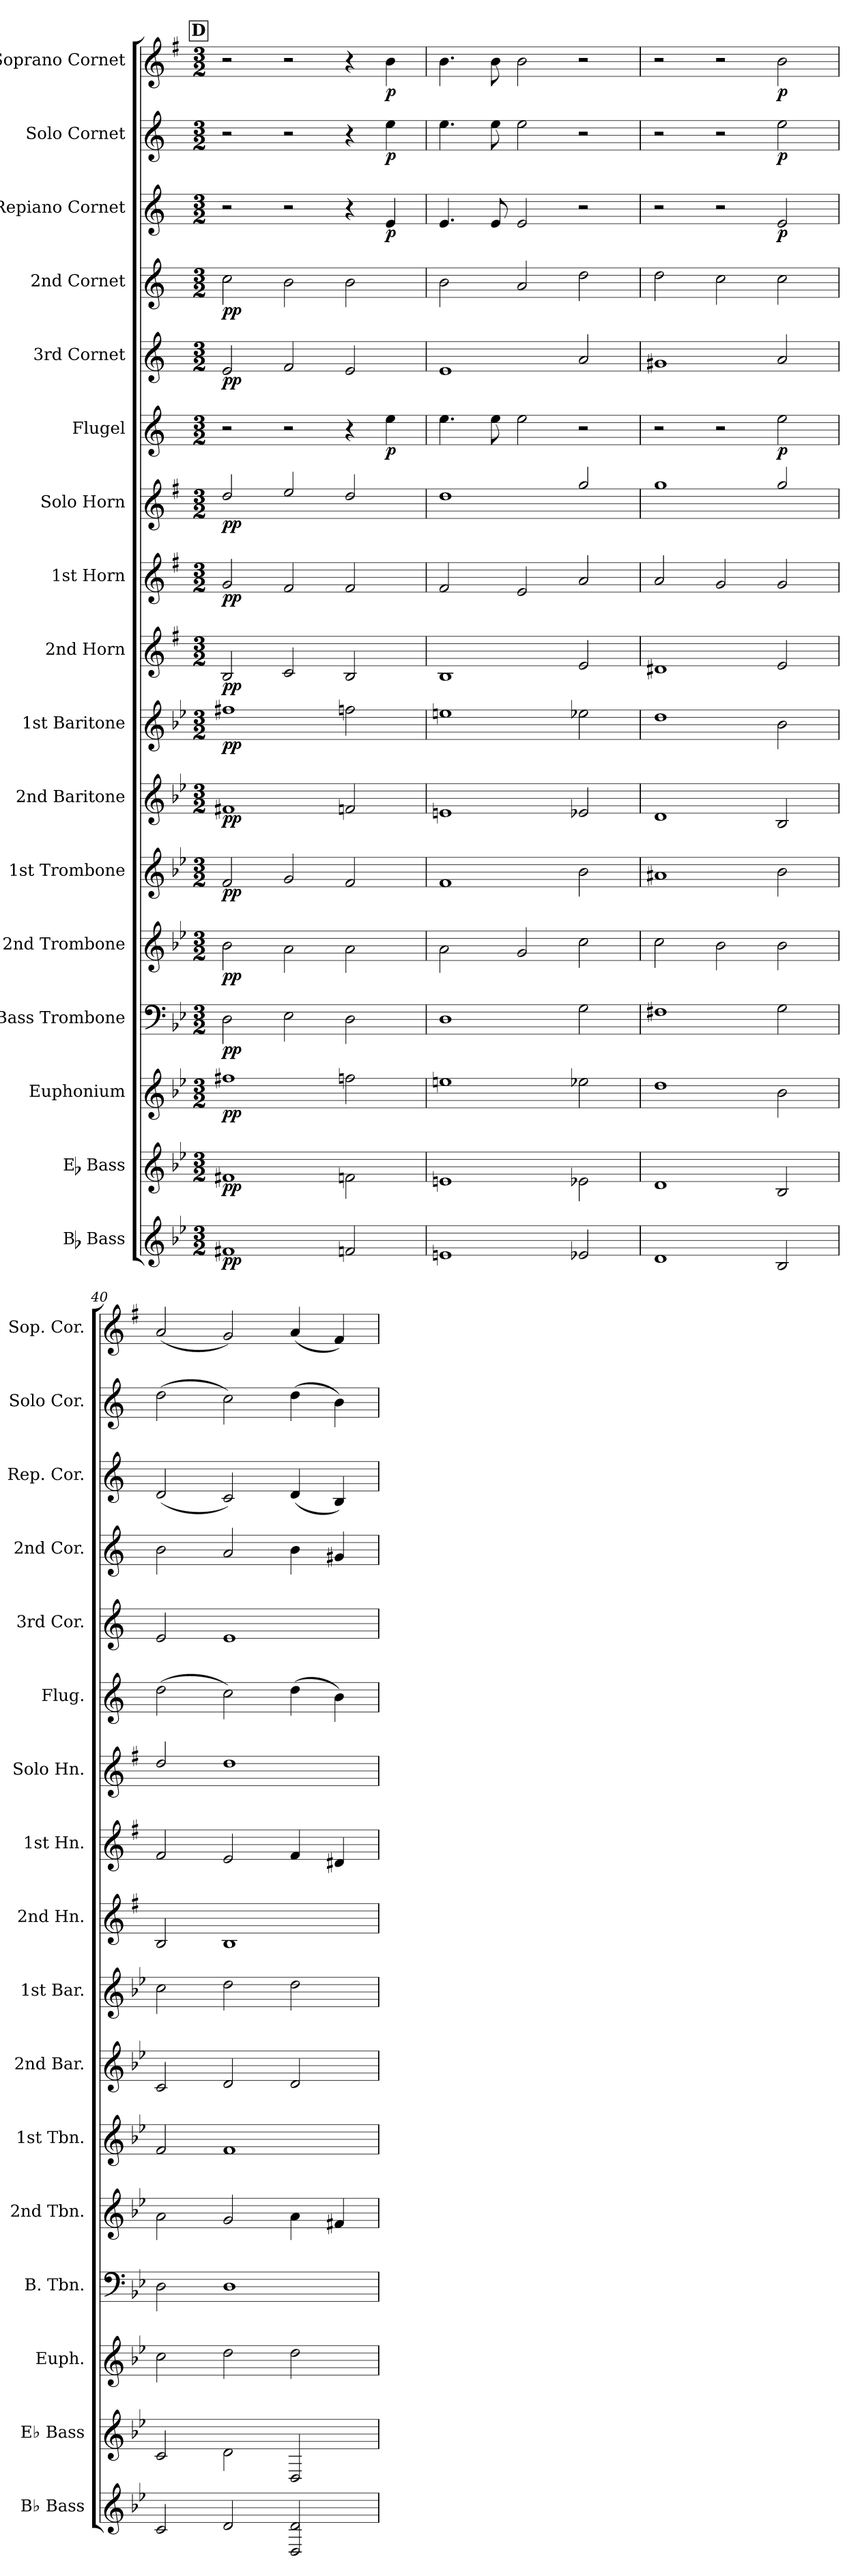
**kern	**dynam	**kern	**dynam	**kern	**dynam	**kern	**dynam	**kern	**dynam	**kern	**dynam	**kern	**dynam	**kern	**dynam	**kern	**dynam	**kern	**dynam	**kern	**dynam	**kern	**dynam	**kern	**dynam	**kern	**dynam	**kern	**dynam	**kern	**dynam	**kern	**dynam
*part17	*part17	*part16	*part16	*part15	*part15	*part14	*part14	*part13	*part13	*part12	*part12	*part11	*part11	*part10	*part10	*part9	*part9	*part8	*part8	*part7	*part7	*part6	*part6	*part5	*part5	*part4	*part4	*part3	*part3	*part2	*part2	*part1	*part1
*staff17	*staff17	*staff16	*staff16	*staff15	*staff15	*staff14	*staff14	*staff13	*staff13	*staff12	*staff12	*staff11	*staff11	*staff10	*staff10	*staff9	*staff9	*staff8	*staff8	*staff7	*staff7	*staff6	*staff6	*staff5	*staff5	*staff4	*staff4	*staff3	*staff3	*staff2	*staff2	*staff1	*staff1
*I"Bb Bass	*	*I"Eb Bass	*	*I"Euphonium	*	*I"Bass Trombone	*	*I"2nd Trombone	*	*I"1st Trombone	*	*I"2nd Baritone	*	*I"1st Baritone	*	*I"2nd Horn	*	*I"1st Horn	*	*I"Solo Horn	*	*I"Flugel	*	*I"3rd Cornet	*	*I"2nd Cornet	*	*I"Repiano Cornet	*	*I"Solo Cornet	*	*I"Soprano Cornet	*
*I'Bb Bass	*	*I'Eb Bass	*	*I'Euph.	*	*I'B. Tbn.	*	*I'2nd Tbn.	*	*I'1st Tbn.	*	*I'2nd Bar.	*	*I'1st Bar.	*	*I'2nd Hn.	*	*I'1st Hn.	*	*I'Solo Hn.	*	*I'Flug.	*	*I'3rd Cor.	*	*I'2nd Cor.	*	*I'Rep. Cor.	*	*I'Solo Cor.	*	*I'Sop. Cor.	*
*clefG2	*	*clefG2	*	*clefG2	*	*clefF4	*	*clefG2	*	*clefG2	*	*clefG2	*	*clefG2	*	*clefG2	*	*clefG2	*	*clefG2	*	*clefG2	*	*clefG2	*	*clefG2	*	*clefG2	*	*clefG2	*	*clefG2	*
*ITrd15c26	*	*ITrd12c21	*	*ITrd8c14	*	*	*	*ITrd8c14	*	*ITrd8c14	*	*ITrd8c14	*	*ITrd8c14	*	*ITrd5c9	*	*ITrd5c9	*	*ITrd5c9	*	*ITrd1c2	*	*ITrd1c2	*	*ITrd1c2	*	*ITrd1c2	*	*ITrd1c2	*	*ITrd-2c-3	*
*k[b-e-]	*	*k[b-e-]	*	*k[b-e-]	*	*k[b-e-]	*	*k[b-e-]	*	*k[b-e-]	*	*k[b-e-]	*	*k[b-e-]	*	*k[b-e-]	*	*k[b-e-]	*	*k[b-e-]	*	*k[b-e-]	*	*k[b-e-]	*	*k[b-e-]	*	*k[b-e-]	*	*k[b-e-]	*	*k[b-e-]	*
*	*	*g:	*	*	*	*g:	*	*	*	*	*	*	*	*	*	*g:	*	*g:	*	*g:	*	*	*	*	*	*	*	*	*	*	*	*g:	*
*M3/2	*	*M3/2	*	*M3/2	*	*M3/2	*	*M3/2	*	*M3/2	*	*M3/2	*	*M3/2	*	*M3/2	*	*M3/2	*	*M3/2	*	*M3/2	*	*M3/2	*	*M3/2	*	*M3/2	*	*M3/2	*	*M3/2	*
!!LO:REH:place=s1:a:B:fs=14:t=D
=37	=37	=37	=37	=37	=37	=37	=37	=37	=37	=37	=37	=37	=37	=37	=37	=37	=37	=37	=37	=37	=37	=37	=37	=37	=37	=37	=37	=37	=37	=37	=37	=37	=37
!	!LO:DY:b	!	!LO:DY:b	!	!LO:DY:b	!	!LO:DY:b	!	!LO:DY:b	!	!LO:DY:b	!	!LO:DY:b	!	!LO:DY:b	!	!LO:DY:b	!	!LO:DY:b	!	!LO:DY:b	!	!	!	!LO:DY:b	!	!LO:DY:b	!	!	!	!	!	!
1FF#X	pp	1F#X	pp	1f#X	pp	2D\	pp	2B-\	pp	2F/	pp	1F#X	pp	1f#X	pp	2D/	pp	2B-/	pp	2f/	pp	2r	.	2d/	pp	2b-\	pp	2r	.	2r	.	2r	.
.	.	.	.	.	.	2E-\	.	2A\	.	2G/	.	.	.	.	.	2E-/	.	2A/	.	2g/	.	2r	.	2e-/	.	2a\	.	2r	.	2r	.	2r	.
2FFn/	.	2Fn\	.	2fn\	.	2D\	.	2A\	.	2F/	.	2Fn/	.	2fn\	.	2D/	.	2A/	.	2f/	.	4r	.	2d/	.	2a\	.	4r	.	4r	.	4r	.
!	!	!	!	!	!	!	!	!	!	!	!	!	!	!	!	!	!	!	!	!	!	!	!LO:DY:b	!	!	!	!	!	!LO:DY:b	!	!LO:DY:b	!	!LO:DY:b
.	.	.	.	.	.	.	.	.	.	.	.	.	.	.	.	.	.	.	.	.	.	4dd\	p	.	.	.	.	4d/	p	4dd\	p	4dd\	p
=38	=38	=38	=38	=38	=38	=38	=38	=38	=38	=38	=38	=38	=38	=38	=38	=38	=38	=38	=38	=38	=38	=38	=38	=38	=38	=38	=38	=38	=38	=38	=38	=38	=38
1EEn	.	1En	.	1en	.	1D	.	2A\	.	1F	.	1En	.	1en	.	1D	.	2A/	.	1f	.	4.dd\	.	1d	.	2a\	.	4.d/	.	4.dd\	.	4.dd\	.
.	.	.	.	.	.	.	.	.	.	.	.	.	.	.	.	.	.	.	.	.	.	8dd\	.	.	.	.	.	8d/	.	8dd\	.	8dd\	.
.	.	.	.	.	.	.	.	2G/	.	.	.	.	.	.	.	.	.	2G/	.	.	.	2dd\	.	.	.	2g/	.	2d/	.	2dd\	.	2dd\	.
2EE-X/	.	2E-X\	.	2e-X\	.	2G\	.	2c\	.	2B-\	.	2E-X/	.	2e-X\	.	2G/	.	2c/	.	2b-/	.	2r	.	2g/	.	2cc\	.	2r	.	2r	.	2r	.
=39	=39	=39	=39	=39	=39	=39	=39	=39	=39	=39	=39	=39	=39	=39	=39	=39	=39	=39	=39	=39	=39	=39	=39	=39	=39	=39	=39	=39	=39	=39	=39	=39	=39
1DD	.	1D	.	1d	.	1F#X	.	2c\	.	1A#X	.	1D	.	1d	.	1F#X	.	2c/	.	1b-	.	2r	.	1f#X	.	2cc\	.	2r	.	2r	.	2r	.
.	.	.	.	.	.	.	.	2B-\	.	.	.	.	.	.	.	.	.	2B-/	.	.	.	2r	.	.	.	2b-\	.	2r	.	2r	.	2r	.
!	!	!	!	!	!	!	!	!	!	!	!	!	!	!	!	!	!	!	!	!	!	!	!LO:DY:b	!	!	!	!	!	!LO:DY:b	!	!LO:DY:b	!	!LO:DY:b
2BBB-/	.	2BB-/	.	2B-\	.	2G\	.	2B-\	.	2B-\	.	2BB-/	.	2B-\	.	2G/	.	2B-/	.	2b-/	.	2dd\	p	2g/	.	2b-\	.	2d/	p	2dd\	p	2dd\	p
=40	=40	=40	=40	=40	=40	=40	=40	=40	=40	=40	=40	=40	=40	=40	=40	=40	=40	=40	=40	=40	=40	=40	=40	=40	=40	=40	=40	=40	=40	=40	=40	=40	=40
2CC/	.	2C/	.	2c\	.	2D\	.	2A\	.	2F/	.	2C/	.	2c\	.	2D/	.	2A/	.	2f/	.	(>2cc\	.	2d/	.	2a\	.	(<2c/	.	(>2cc\	.	(<2cc/	.
2DD/	.	2D\	.	2d\	.	1D	.	2G/	.	1F	.	2D/	.	2d\	.	1D	.	2G/	.	1f	.	2b-\)	.	1d	.	2g/	.	2B-/)	.	2b-\)	.	2b-/)	.
2DDD/ 2DD/	.	2DD/	.	2d\	.	.	.	4A\	.	.	.	2D/	.	2d\	.	.	.	4A/	.	.	.	(>4cc\	.	.	.	4a\	.	(<4c/	.	(>4cc\	.	(<4cc/	.
.	.	.	.	.	.	.	.	4F#X/	.	.	.	.	.	.	.	.	.	4F#X/	.	.	.	4a\)	.	.	.	4f#X/	.	4A/)	.	4a\)	.	4a/)	.
=	=	=	=	=	=	=	=	=	=	=	=	=	=	=	=	=	=	=	=	=	=	=	=	=	=	=	=	=	=	=	=	=	=
*-	*-	*-	*-	*-	*-	*-	*-	*-	*-	*-	*-	*-	*-	*-	*-	*-	*-	*-	*-	*-	*-	*-	*-	*-	*-	*-	*-	*-	*-	*-	*-	*-	*-
